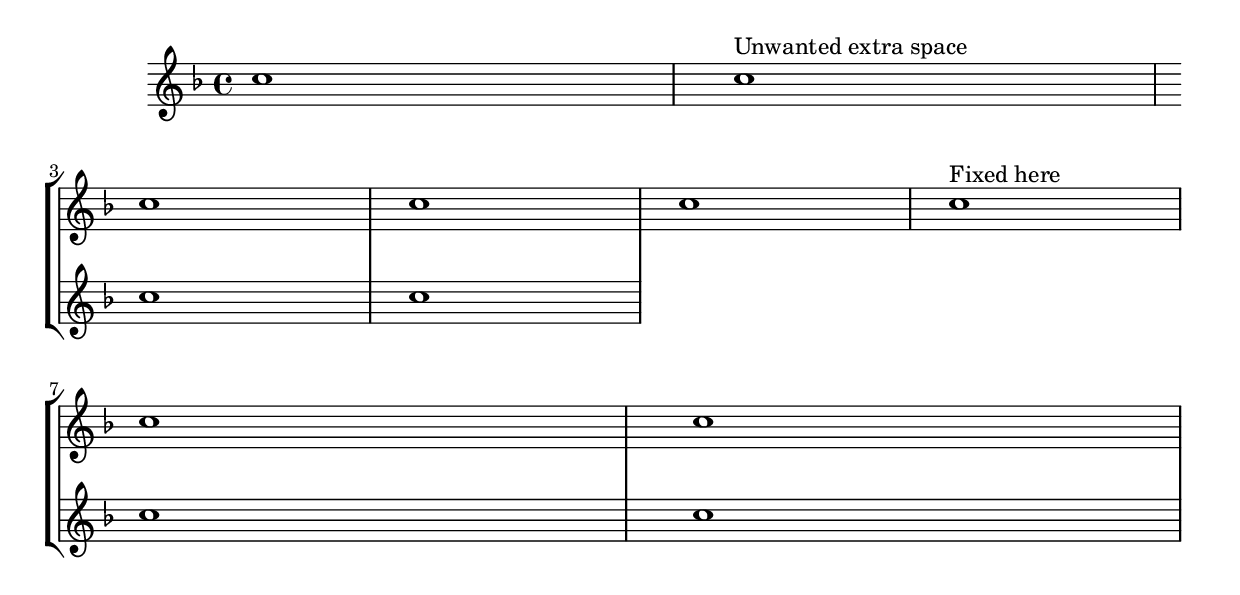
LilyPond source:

%% Do not edit this file; it is automatically
%% generated from LSR http://lsr.dsi.unimi.it
%% This file is in the public domain.
\version "2.12.2"

\header {
  lsrtags = "staff-notation, contexts-and-engravers, breaks"

%% Translation of GIT committish: fa19277d20f8ab0397c560eb0e7b814bd804ecec
  texidoces = "
Al añadir un pentagrama nuevo en un salto de línea, por desgracia
se añade un espacio adicional al final de la línea antes del salto
(reservado para hacer sitio a un cambio de armadura que de todas
formas no se va a imprimir). La solución alternativa es añadir un
ajuste para @code{Staff.explicitKeySignatureVisibility} como se
muestra en el ejemplo.

"
  doctitlees = "Añadir un pentagrama adicional en un salto de línea"

  texidoc = "
When adding a new staff at a line break, some extra space is
unfortunately added at the end of the line before the break (to fit in
a key signature change, which  will never be printed anyway).  The
workaround is to add a setting of
@code{Staff.explicitKeySignatureVisibility} as is shown in the example.


"
  doctitle = "Adding an extra staff at a line break"
} % begin verbatim

\score {
  \new StaffGroup \relative c'' {
    \new Staff
    \key f \major
    c1 c^"Unwanted extra space" \break
    << { c1 | c }
       \new Staff {
         \key f \major
         \once \override Staff.TimeSignature #'stencil = ##f
         c1 | c
       }
    >>
    c1 | c^"Fixed here" \break
    << { c1 | c }
       \new Staff {
         \once \set Staff.explicitKeySignatureVisibility = #end-of-line-invisible
         \key f \major
         \once \override Staff.TimeSignature #'stencil = ##f
         c1 | c
       }
    >>
  }
}

